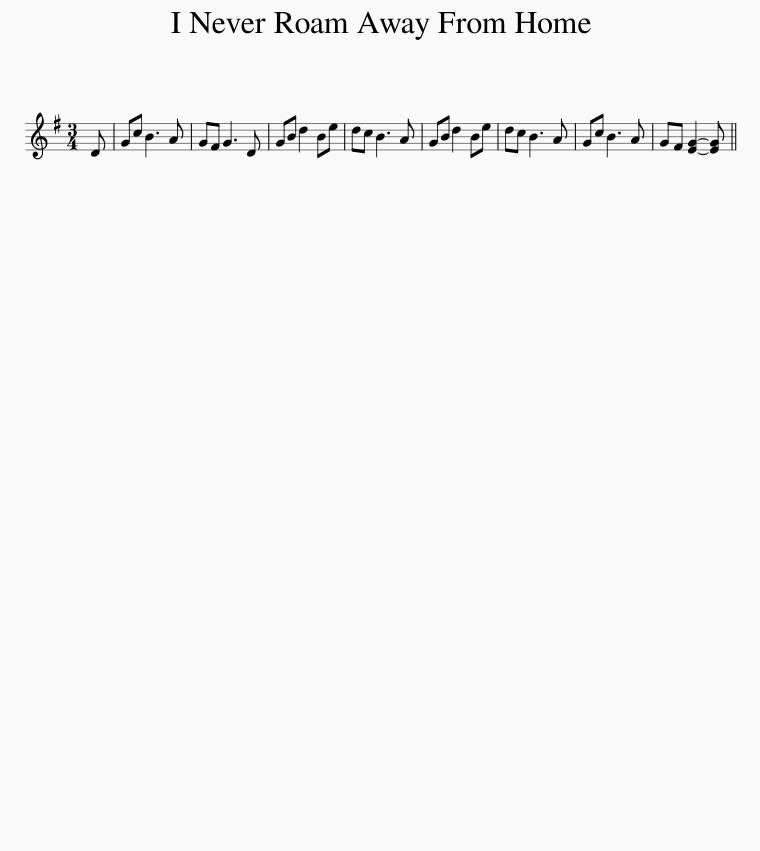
X:1
L:1/8
M:3/4
I:linebreak $
K:G
V:1 treble
V:1
 D | Gc B3 A | GF G3 D | GB d2 Be | dc B3 A | %5
 GB d2 Be | dc B3 A | Gc B3 A | GF [EG]2- [EG] || %9
